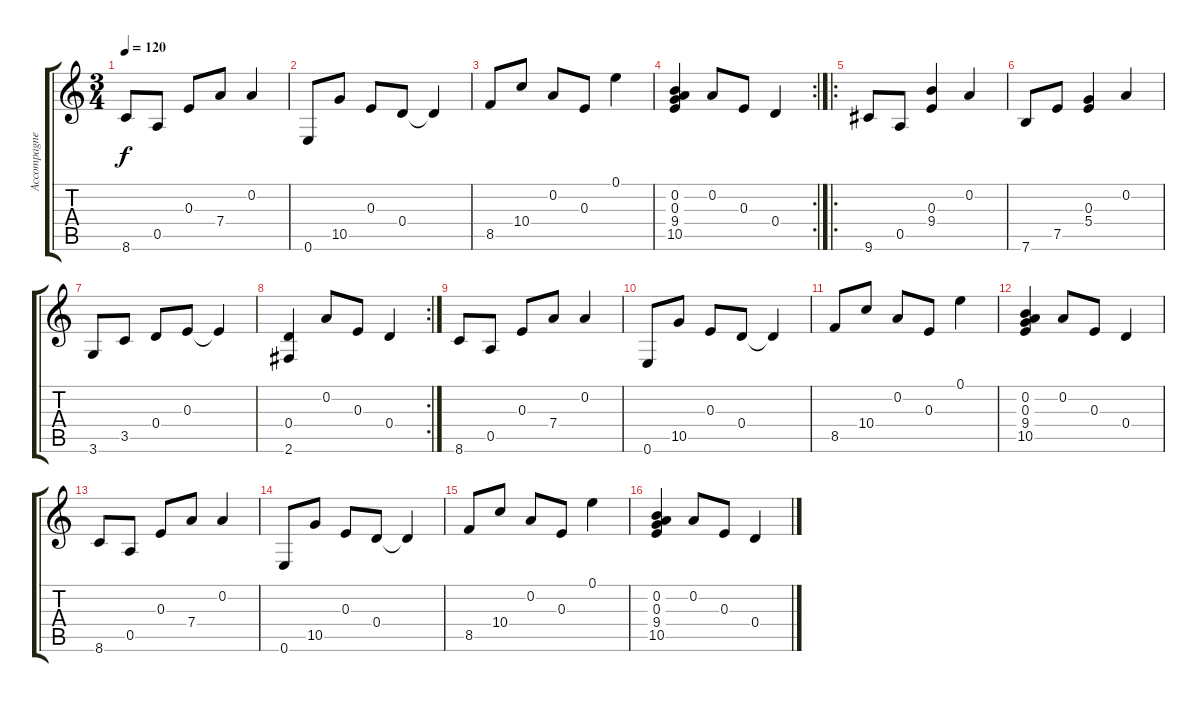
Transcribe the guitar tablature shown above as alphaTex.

\track ("Accompagnement" "Accompagne") {instrument acousticguitarsteel}
\staff {score tabs}
\tuning (E4 A3 E3 D3 A2 E2) {hide}
\ts (3 4)
\tempo 120
\clef g2
\ks c
8.6.8{dy f} 0.5.8 0.3.8 7.4.8 0.2.4 |
0.6.8 10.5.8 0.3.8 0.4.8 0.4{t}.4 |
8.5.8 10.4.8 0.2.8 0.3.8 0.1.4 |
\rc 2
(0.2 0.3 9.4 10.5).4 0.2.8 0.3.8 0.4.4 |
\ro
9.6.8 0.5.8 (0.3 9.4).4 0.2.4 |
7.6.8 7.5.8 (0.3 5.4).4 0.2.4 |
3.6.8 3.5.8 0.4.8 0.3.8 0.3{t}.4 |
\rc 2
(0.4 2.6).4 0.2.8 0.3.8 0.4.4 |
8.6.8 0.5.8 0.3.8 7.4.8 0.2.4 |
0.6.8 10.5.8 0.3.8 0.4.8 0.4{t}.4 |
8.5.8 10.4.8 0.2.8 0.3.8 0.1.4 |
(0.2 0.3 9.4 10.5).4 0.2.8 0.3.8 0.4.4 |
8.6.8 0.5.8 0.3.8 7.4.8 0.2.4 |
0.6.8 10.5.8 0.3.8 0.4.8 0.4{t}.4 |
8.5.8 10.4.8 0.2.8 0.3.8 0.1.4 |
(0.2 0.3 9.4 10.5).4 0.2.8 0.3.8 0.4.4
